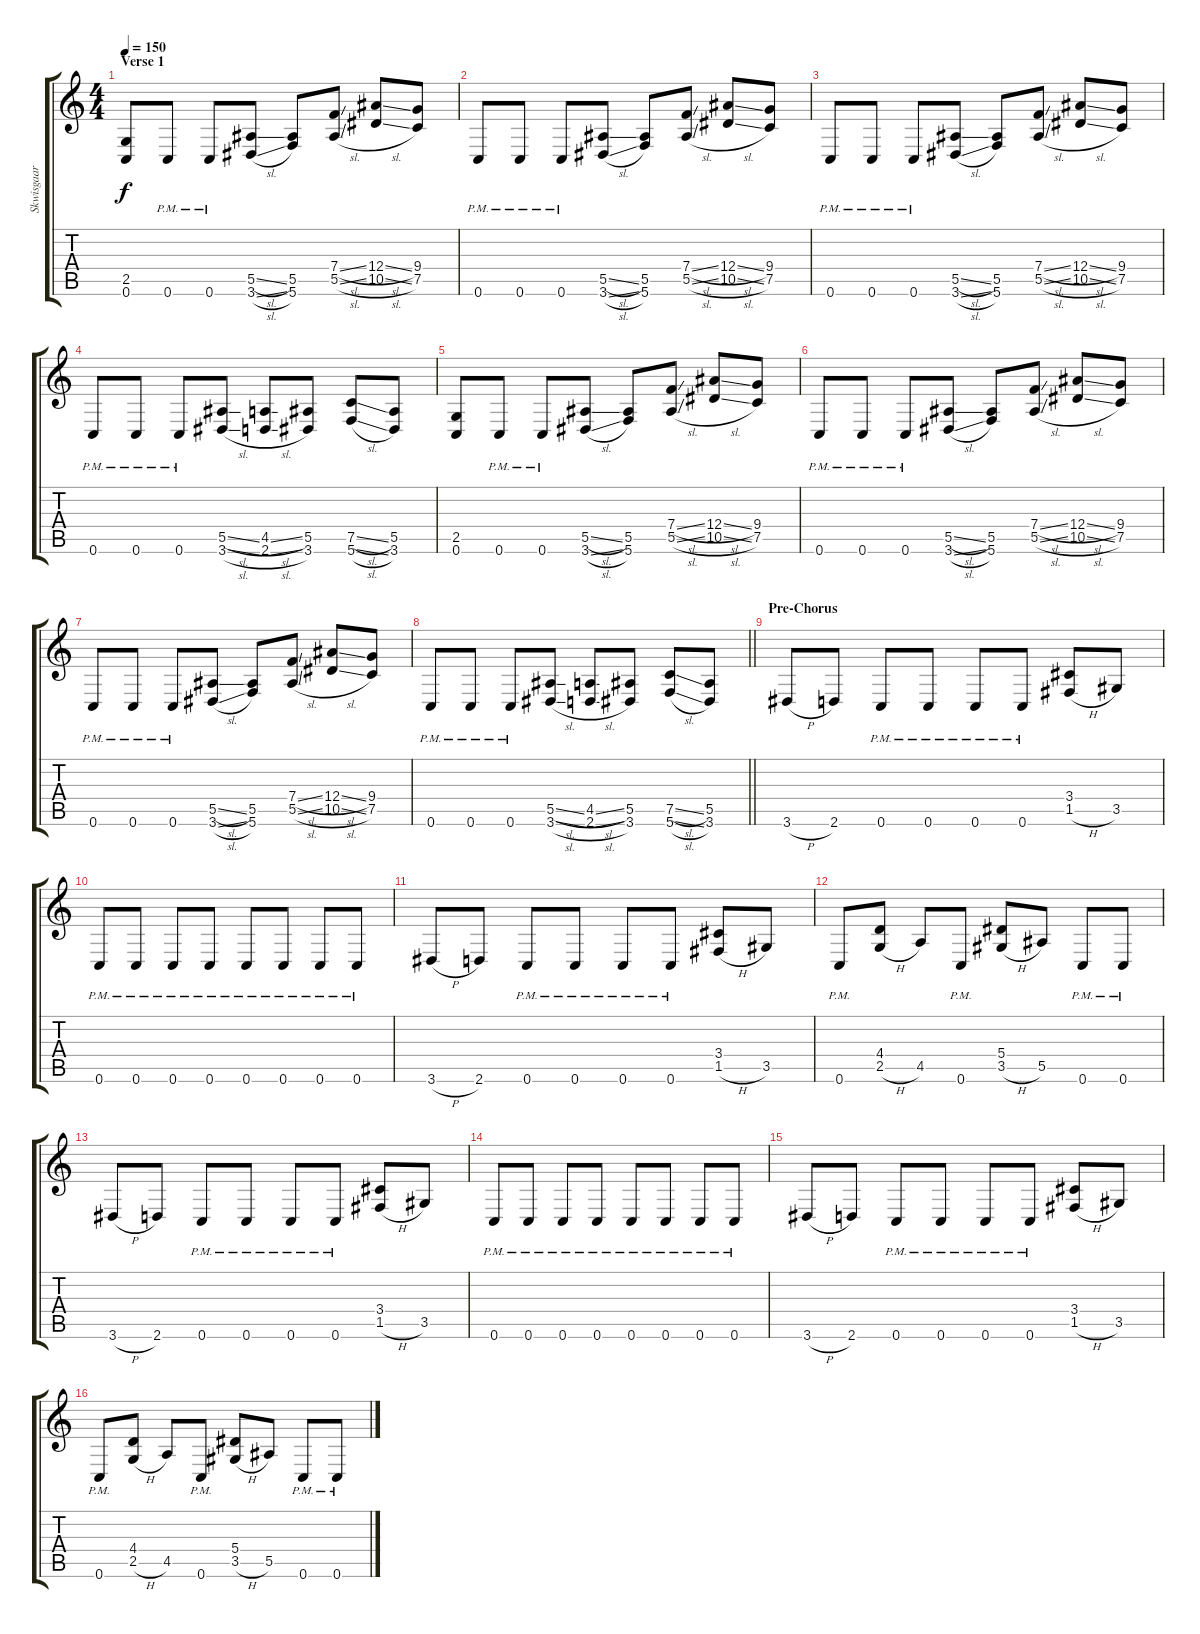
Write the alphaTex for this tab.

\track ("Skwisgaar Skwigelf (Lead Guitar 1)" "Skwisgaar ") {instrument distortionguitar}
\staff {score tabs}
\tuning (C4 G3 Eb3 Bb2 F2 C2) {hide}
\ts (4 4)
\section ("" "Verse 1")
\tempo 150
\clef g2
\ks c
(2.5 0.6).8{dy f} 0.6{pm}.8 0.6{pm}.8 (5.5{sl} 3.6{sl}).8 (5.5 5.6).8 (7.4{sl} 5.5{sl}).8 (12.4{sl} 10.5{sl}).8 (9.4 7.5).8 |
0.6{pm}.8 0.6{pm}.8 0.6{pm}.8 (5.5{sl} 3.6{sl}).8 (5.5 5.6).8 (7.4{sl} 5.5{sl}).8 (12.4{sl} 10.5{sl}).8 (9.4 7.5).8 |
0.6{pm}.8 0.6{pm}.8 0.6{pm}.8 (5.5{sl} 3.6{sl}).8 (5.5 5.6).8 (7.4{sl} 5.5{sl}).8 (12.4{sl} 10.5{sl}).8 (9.4 7.5).8 |
0.6{pm}.8 0.6{pm}.8 0.6{pm}.8 (5.5{sl} 3.6{sl}).8 (4.5{sl} 2.6{sl}).8 (5.5 3.6).8 (7.5{sl} 5.6{sl}).8 (5.5 3.6).8 |
(2.5 0.6).8 0.6{pm}.8 0.6{pm}.8 (5.5{sl} 3.6{sl}).8 (5.5 5.6).8 (7.4{sl} 5.5{sl}).8 (12.4{sl} 10.5{sl}).8 (9.4 7.5).8 |
0.6{pm}.8 0.6{pm}.8 0.6{pm}.8 (5.5{sl} 3.6{sl}).8 (5.5 5.6).8 (7.4{sl} 5.5{sl}).8 (12.4{sl} 10.5{sl}).8 (9.4 7.5).8 |
0.6{pm}.8 0.6{pm}.8 0.6{pm}.8 (5.5{sl} 3.6{sl}).8 (5.5 5.6).8 (7.4{sl} 5.5{sl}).8 (12.4{sl} 10.5{sl}).8 (9.4 7.5).8 |
\barLineRight lightlight
0.6{pm}.8 0.6{pm}.8 0.6{pm}.8 (5.5{sl} 3.6{sl}).8 (4.5{sl} 2.6{sl}).8 (5.5 3.6).8 (7.5{sl} 5.6{sl}).8 (5.5 3.6).8 |
\section ("" "Pre-Chorus")
3.6{h}.8 2.6.8 0.6{pm}.8 0.6{pm}.8 0.6{pm}.8 0.6{pm}.8 (3.4 1.5{h}).8 3.5.8 |
0.6{pm}.8 0.6{pm}.8 0.6{pm}.8 0.6{pm}.8 0.6{pm}.8 0.6{pm}.8 0.6{pm}.8 0.6{pm}.8 |
3.6{h}.8 2.6.8 0.6{pm}.8 0.6{pm}.8 0.6{pm}.8 0.6{pm}.8 (3.4 1.5{h}).8 3.5.8 |
0.6{pm}.8 (4.4 2.5{h}).8 4.5.8 0.6{pm}.8 (5.4 3.5{h}).8 5.5.8 0.6{pm}.8 0.6{pm}.8 |
3.6{h}.8 2.6.8 0.6{pm}.8 0.6{pm}.8 0.6{pm}.8 0.6{pm}.8 (3.4 1.5{h}).8 3.5.8 |
0.6{pm}.8 0.6{pm}.8 0.6{pm}.8 0.6{pm}.8 0.6{pm}.8 0.6{pm}.8 0.6{pm}.8 0.6{pm}.8 |
3.6{h}.8 2.6.8 0.6{pm}.8 0.6{pm}.8 0.6{pm}.8 0.6{pm}.8 (3.4 1.5{h}).8 3.5.8 |
0.6{pm}.8 (4.4 2.5{h}).8 4.5.8 0.6{pm}.8 (5.4 3.5{h}).8 5.5.8 0.6{pm}.8 0.6{pm}.8
